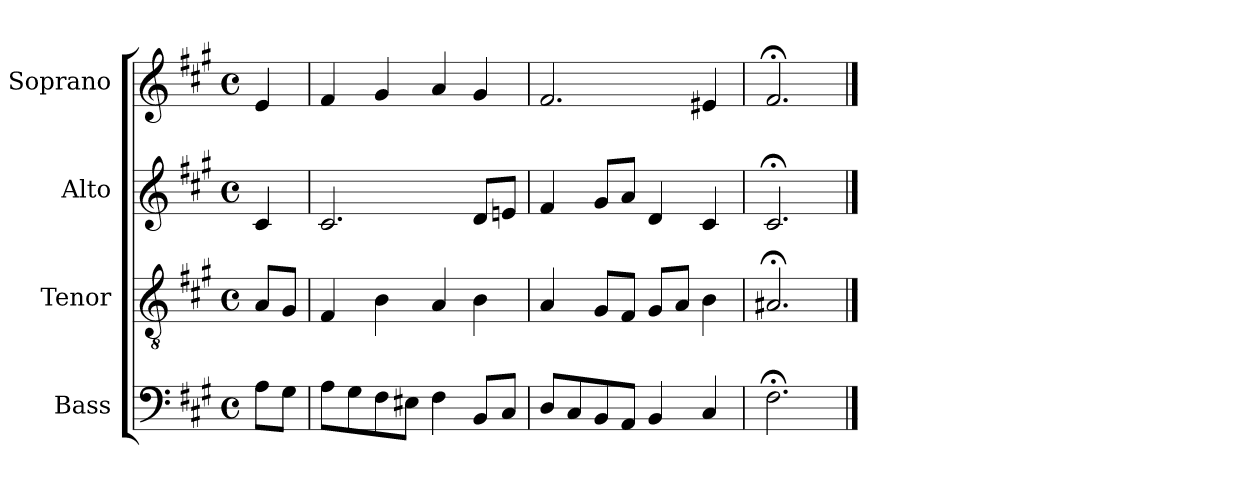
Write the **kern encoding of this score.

**kern	**kern	**kern	**kern
*part4	*part3	*part2	*part1
*staff4	*staff3	*staff2	*staff1
*I"Bass	*I"Tenor	*I"Alto	*I"Soprano
*I'B	*I'T	*I'A	*I'S
*clefF4	*clefGv2	*clefG2	*clefG2
*k[f#c#g#]	*k[f#c#g#]	*k[f#c#g#]	*k[f#c#g#]
*f#:	*f#:	*f#:	*f#:
*M4/4	*M4/4	*M4/4	*M4/4
*met(c)	*met(c)	*met(c)	*met(c)
*MM100	*MM100	*MM100	*MM100
=	=	=	=
8AL	8AL	4c#	4e
8G#J	8G#J	.	.
=25	=25	=25	=25
8AL	4F#	2.c#	4f#
8G#	.	.	.
8F#	4B	.	4g#
8E#XJ	.	.	.
4F#	4A	.	4a
8BBL	4B	8dL	4g#
8C#J	.	8enJ	.
=26	=26	=26	=26
8DL	4A	4f#	2.f#
8C#	.	.	.
8BB	8G#L	8g#L	.
8AAJ	8F#J	8aJ	.
4BB	8G#L	4d	.
.	8AJ	.	.
4C#	4B	4c#	4e#X
=27	=27	=27	=27
2.F#;<	2.A#X;<	2.c#;<	2.f#;<
==	==	==	==
*-	*-	*-	*-
